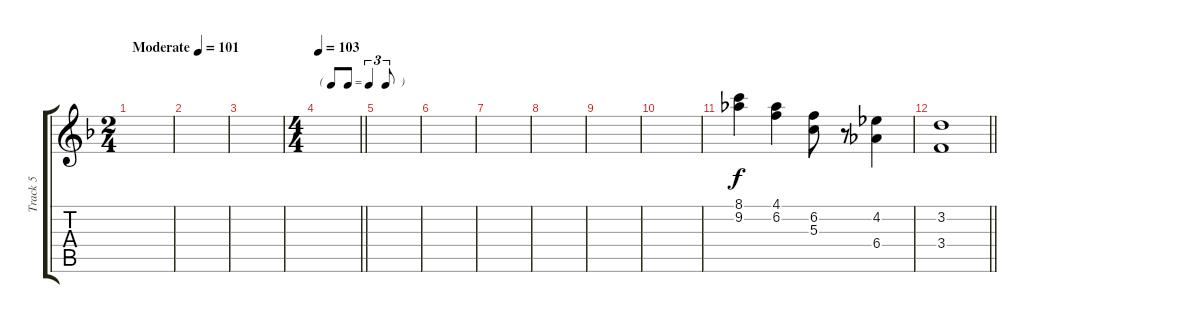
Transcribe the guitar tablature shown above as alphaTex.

\track ("Track 5" "Track 5") {instrument overdrivenguitar}
\staff {score tabs}
\tuning (E4 B3 G3 D3 A2 D2) {hide}
\ts (2 4)
\tempo (101 "Moderate")
\tempo 93
\tempo (101 "Moderate")
\clef g2
\ks f
|
|
|
\ts (4 4)
\tf triplet8th
\tempo 103
\barLineRight lightlight
|
|
|
|
|
|
|
(8.1 9.2).4 (4.1 6.2).4 (6.2 5.3).8 r.8 (4.2 6.4).4 |
\barLineRight lightlight
(3.2 3.4).1
